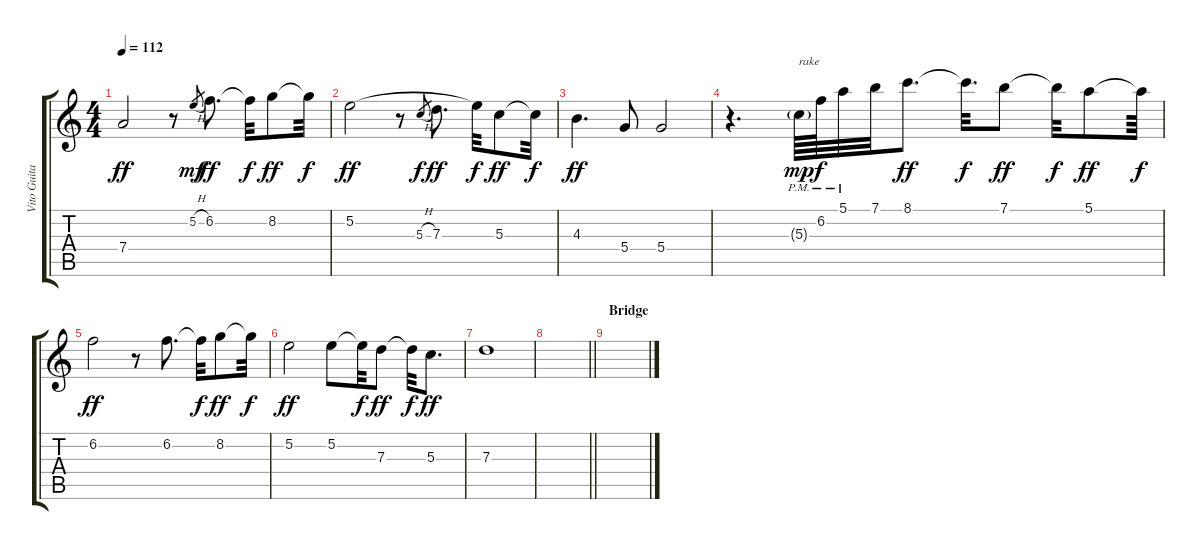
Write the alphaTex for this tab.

\track ("Vito Guitar Solo" "Vito Guita") {instrument acousticguitarsteel}
\staff {score tabs}
\tuning (E4 B3 G3 D3 A2 E2) {hide}
\ts (4 4)
\tempo 112
\clef g2
\ks c
7.4.2{dy ff} r.8 5.2{h}.8{gr dy mf} 6.2.8{d dy ff} 6.2{t}.32{dy f} 8.2.8{dy ff} 8.2{t}.32{dy f} |
5.2.2{dy ff} r.8 5.3{h}.8{gr dy f} 7.3.8{d dy ff} 5.2{t}.32{dy f} 5.3.8{dy ff} 5.3{t}.32{dy f} |
4.3.4{d dy ff} 5.4.8 5.4.2 |
r.4{d} 5.3{g pm}.64{txt "rake" dy mp} 6.2{pm}.64{dy f} 5.1{pm}.32 7.1.32 8.1.8{d dy ff} 8.1{t}.32{d dy f} 7.1.8{dy ff} 7.1{t}.32{dy f} 5.1.8{dy ff} 5.1{t}.64{dy f} |
6.2.2{dy ff} r.8 6.2.8{d} 6.2{t}.32{dy f} 8.2.8{dy ff} 8.2{t}.32{dy f} |
5.2.2{dy ff} 5.2.8 5.2{t}.32{dy f} 7.3.8{dy ff} 7.3{t}.32{dy f} 5.3.8{d dy ff} |
7.3.1 |
\barLineRight lightlight
|
\section ("" "Bridge")
